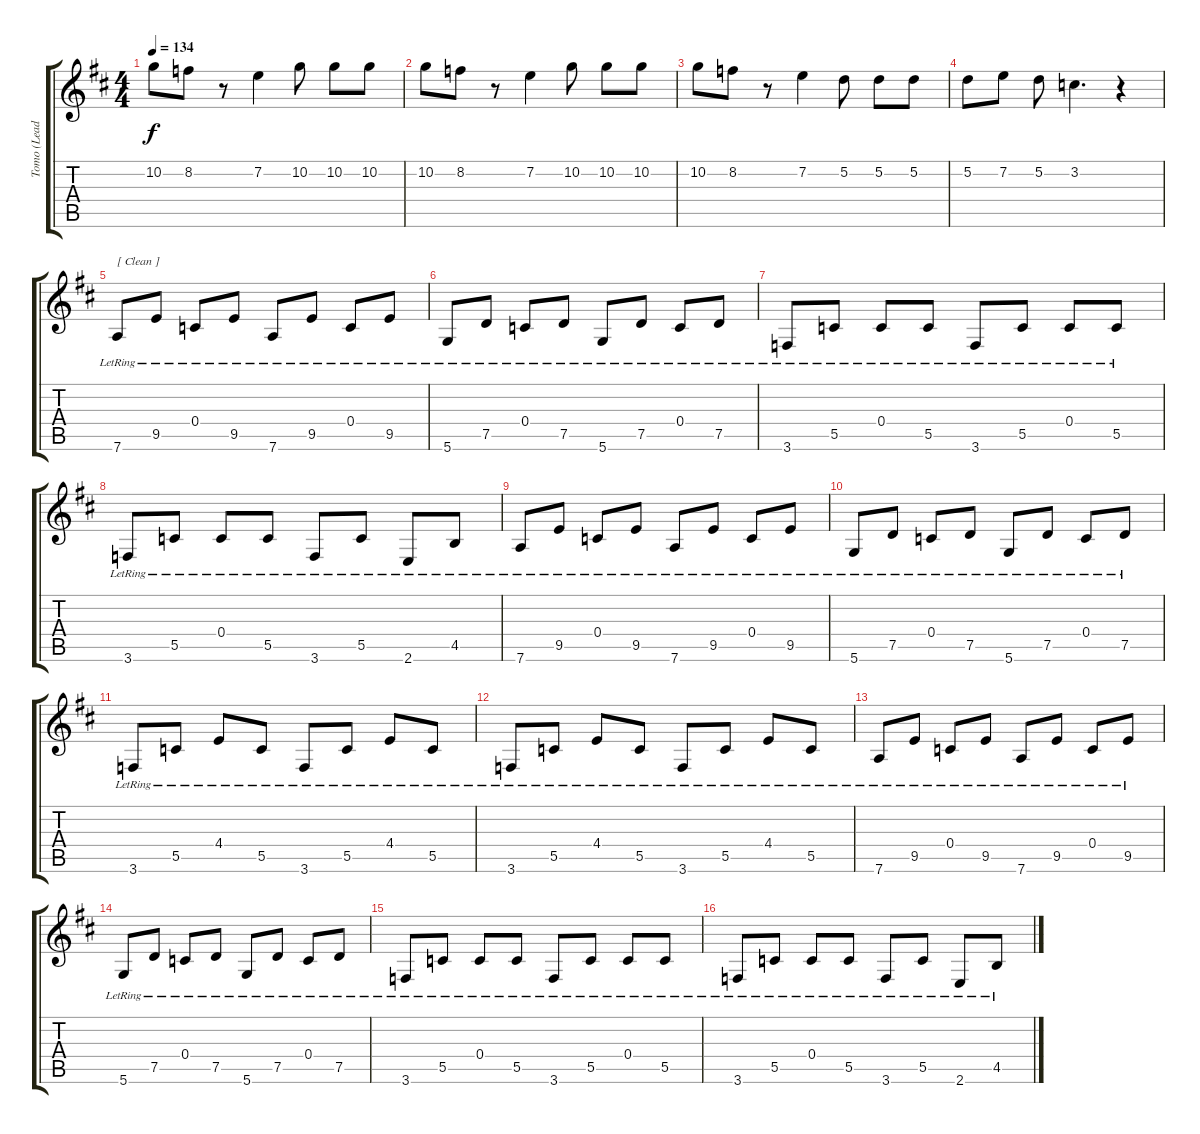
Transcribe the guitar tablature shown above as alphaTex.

\track ("Tomo (Lead Guitar)" "Tomo (Lead") {instrument electricguitarclean}
\staff {score tabs}
\tuning (D4 A3 F3 C3 G2 D2) {hide}
\ts (4 4)
\tempo 134
\clef g2
\ks d
10.2.8{dy f} 8.2.8 r.8 7.2.4 10.2.8 10.2.8 10.2.8 |
10.2.8 8.2.8 r.8 7.2.4 10.2.8 10.2.8 10.2.8 |
10.2.8 8.2.8 r.8 7.2.4 5.2.8 5.2.8 5.2.8 |
5.2.8 7.2.8 5.2.8 3.2.4{d} r.4 |
7.6{lr}.8{txt "[ Clean ]" instrument electricguitarclean} 9.5{lr}.8 0.4{lr}.8 9.5{lr}.8 7.6{lr}.8 9.5{lr}.8 0.4{lr}.8 9.5{lr}.8 |
5.6{lr}.8 7.5{lr}.8 0.4{lr}.8 7.5{lr}.8 5.6{lr}.8 7.5{lr}.8 0.4{lr}.8 7.5{lr}.8 |
3.6{lr}.8 5.5{lr}.8 0.4{lr}.8 5.5{lr}.8 3.6{lr}.8 5.5{lr}.8 0.4{lr}.8 5.5{lr}.8 |
3.6{lr}.8 5.5{lr}.8 0.4{lr}.8 5.5{lr}.8 3.6{lr}.8 5.5{lr}.8 2.6{lr}.8 4.5{lr}.8 |
7.6{lr}.8 9.5{lr}.8 0.4{lr}.8 9.5{lr}.8 7.6{lr}.8 9.5{lr}.8 0.4{lr}.8 9.5{lr}.8 |
5.6{lr}.8 7.5{lr}.8 0.4{lr}.8 7.5{lr}.8 5.6{lr}.8 7.5{lr}.8 0.4{lr}.8 7.5{lr}.8 |
3.6{lr}.8 5.5{lr}.8 4.4{lr}.8 5.5{lr}.8 3.6{lr}.8 5.5{lr}.8 4.4{lr}.8 5.5{lr}.8 |
3.6{lr}.8 5.5{lr}.8 4.4{lr}.8 5.5{lr}.8 3.6{lr}.8 5.5{lr}.8 4.4{lr}.8 5.5{lr}.8 |
7.6{lr}.8 9.5{lr}.8 0.4{lr}.8 9.5{lr}.8 7.6{lr}.8 9.5{lr}.8 0.4{lr}.8 9.5{lr}.8 |
5.6{lr}.8 7.5{lr}.8 0.4{lr}.8 7.5{lr}.8 5.6{lr}.8 7.5{lr}.8 0.4{lr}.8 7.5{lr}.8 |
3.6{lr}.8 5.5{lr}.8 0.4{lr}.8 5.5{lr}.8 3.6{lr}.8 5.5{lr}.8 0.4{lr}.8 5.5{lr}.8 |
3.6{lr}.8 5.5{lr}.8 0.4{lr}.8 5.5{lr}.8 3.6{lr}.8 5.5{lr}.8 2.6{lr}.8 4.5{lr}.8
